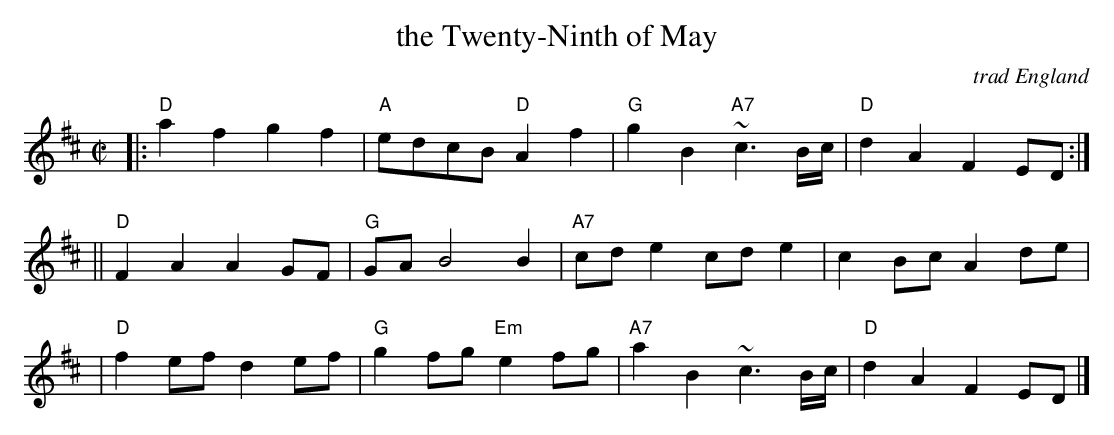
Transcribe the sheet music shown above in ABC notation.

X:1
T: the Twenty-Ninth of May
O: trad England
M: C|
L: 1/8
K: D
|: "D"a2f2 g2f2 | "A"edcB "D"A2f2 | "G"g2B2 "A7"~c3B/c/ | "D"d2A2 F2ED :|
|| "D"F2A2 A2GF | "G"GA B4 B2 | "A7"cde2 cde2 | c2Bc A2de |
| "D"f2ef d2ef | "G"g2fg "Em"e2fg | "A7"a2B2 ~c3 B/c/ | "D"d2A2 F2ED |]
